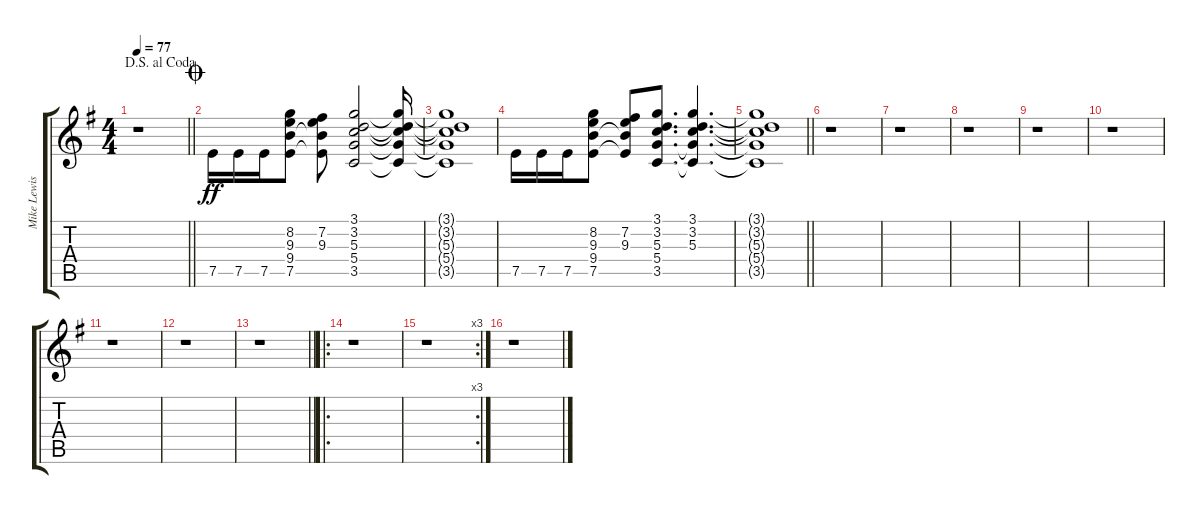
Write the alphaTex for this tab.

\track ("Mike Lewis - Clean" "Mike Lewis") {instrument acousticguitarnylon}
\staff {score tabs}
\tuning (E4 B3 G3 D3 A2 D2) {hide}
\ts (4 4)
\jump dalsegnoalcoda
\tempo 77
\clef g2
\barLineRight lightlight
\ks g
r.1{dy ff} |
\jump coda
7.5.16 7.5.16 7.5.16 (8.2 9.3 9.4 7.5).8 (7.2 9.3 9.4{t} 7.5{t}).8 (3.1 3.2 5.3 5.4 3.5).2 (3.1{t} 3.2{t} 5.3{t} 5.4{t} 3.5{t}).16 |
(3.1{t} 3.2{t} 5.3{t} 5.4{t} 3.5{t}).1 |
7.5.16 7.5.16 7.5.16 (8.2 9.3 9.4 7.5).8 (7.2 9.3 9.4{t} 7.5{t}).8 (3.1 3.2 5.3 5.4 3.5).8{d} (3.1 3.2 5.3 5.4{t} 3.5{t}).4{d} |
\barLineRight lightlight
(3.1{t} 3.2{t} 5.3{t} 5.4{t} 3.5{t}).1 |
r.1 |
r.1 |
r.1 |
r.1 |
r.1 |
r.1 |
r.1 |
\barLineRight lightlight
r.1 |
\ro
r.1 |
\rc 3
r.1 |
r.1
